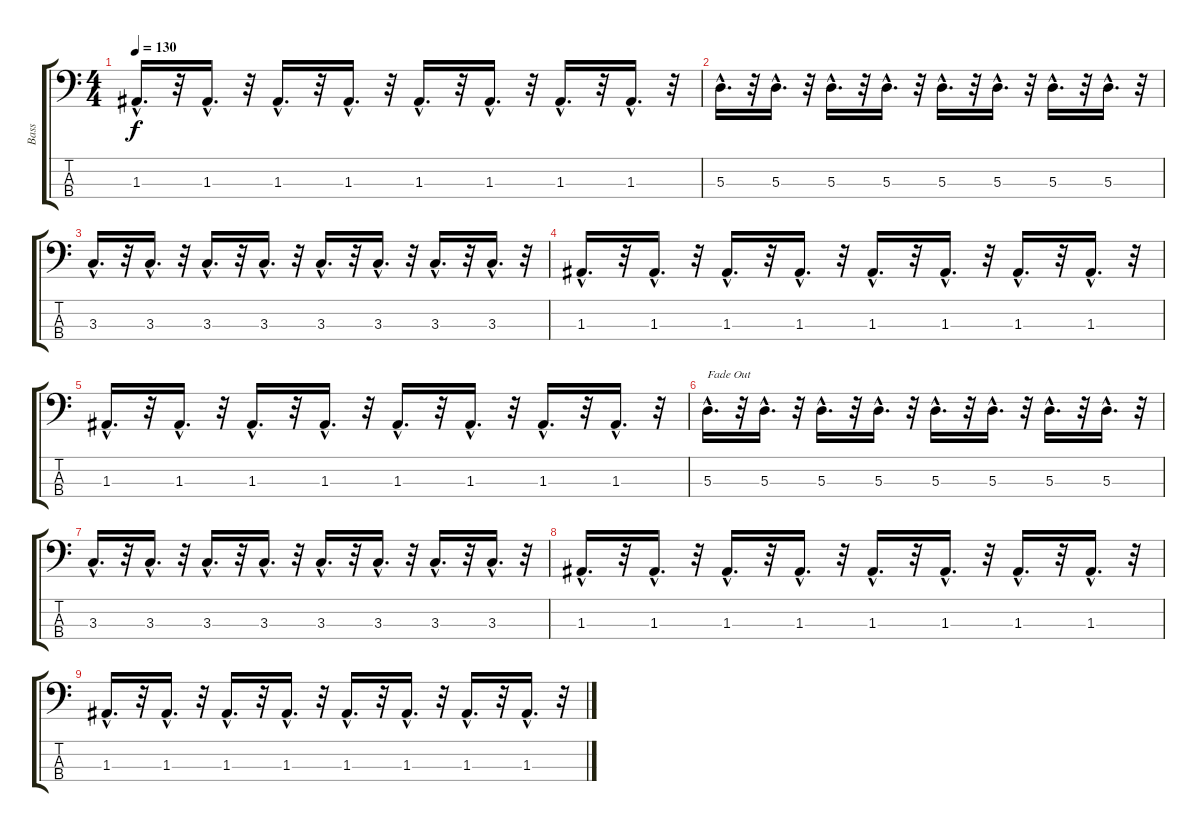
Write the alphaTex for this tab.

\track ("Bass" "Bass") {instrument electricbassfinger}
\staff {score tabs}
\tuning (G2 D2 A1 E1) {hide}
\ts (4 4)
\tempo 130
\clef f4
\ks c
1.3{hac}.16{d dy f} r.32 1.3{hac}.16{d} r.32 1.3{hac}.16{d} r.32 1.3{hac}.16{d} r.32 1.3{hac}.16{d} r.32 1.3{hac}.16{d} r.32 1.3{hac}.16{d} r.32 1.3{hac}.16{d} r.32 |
5.3{hac}.16{d} r.32 5.3{hac}.16{d} r.32 5.3{hac}.16{d} r.32 5.3{hac}.16{d} r.32 5.3{hac}.16{d} r.32 5.3{hac}.16{d} r.32 5.3{hac}.16{d} r.32 5.3{hac}.16{d} r.32 |
3.3{hac}.16{d} r.32 3.3{hac}.16{d} r.32 3.3{hac}.16{d} r.32 3.3{hac}.16{d} r.32 3.3{hac}.16{d} r.32 3.3{hac}.16{d} r.32 3.3{hac}.16{d} r.32 3.3{hac}.16{d} r.32 |
1.3{hac}.16{d} r.32 1.3{hac}.16{d} r.32 1.3{hac}.16{d} r.32 1.3{hac}.16{d} r.32 1.3{hac}.16{d} r.32 1.3{hac}.16{d} r.32 1.3{hac}.16{d} r.32 1.3{hac}.16{d} r.32 |
1.3{hac}.16{d} r.32 1.3{hac}.16{d} r.32 1.3{hac}.16{d} r.32 1.3{hac}.16{d} r.32 1.3{hac}.16{d} r.32 1.3{hac}.16{d} r.32 1.3{hac}.16{d} r.32 1.3{hac}.16{d} r.32 |
5.3{hac}.16{d txt "Fade Out"} r.32 5.3{hac}.16{d} r.32 5.3{hac}.16{d} r.32 5.3{hac}.16{d} r.32 5.3{hac}.16{d} r.32 5.3{hac}.16{d} r.32 5.3{hac}.16{d} r.32 5.3{hac}.16{d} r.32 |
3.3{hac}.16{d} r.32 3.3{hac}.16{d} r.32 3.3{hac}.16{d} r.32 3.3{hac}.16{d} r.32 3.3{hac}.16{d} r.32 3.3{hac}.16{d} r.32 3.3{hac}.16{d} r.32 3.3{hac}.16{d} r.32 |
1.3{hac}.16{d} r.32 1.3{hac}.16{d} r.32 1.3{hac}.16{d} r.32 1.3{hac}.16{d} r.32 1.3{hac}.16{d} r.32 1.3{hac}.16{d} r.32 1.3{hac}.16{d} r.32 1.3{hac}.16{d} r.32 |
1.3{hac}.16{d} r.32 1.3{hac}.16{d} r.32 1.3{hac}.16{d} r.32 1.3{hac}.16{d} r.32 1.3{hac}.16{d} r.32 1.3{hac}.16{d} r.32 1.3{hac}.16{d} r.32 1.3{hac}.16{d} r.32
